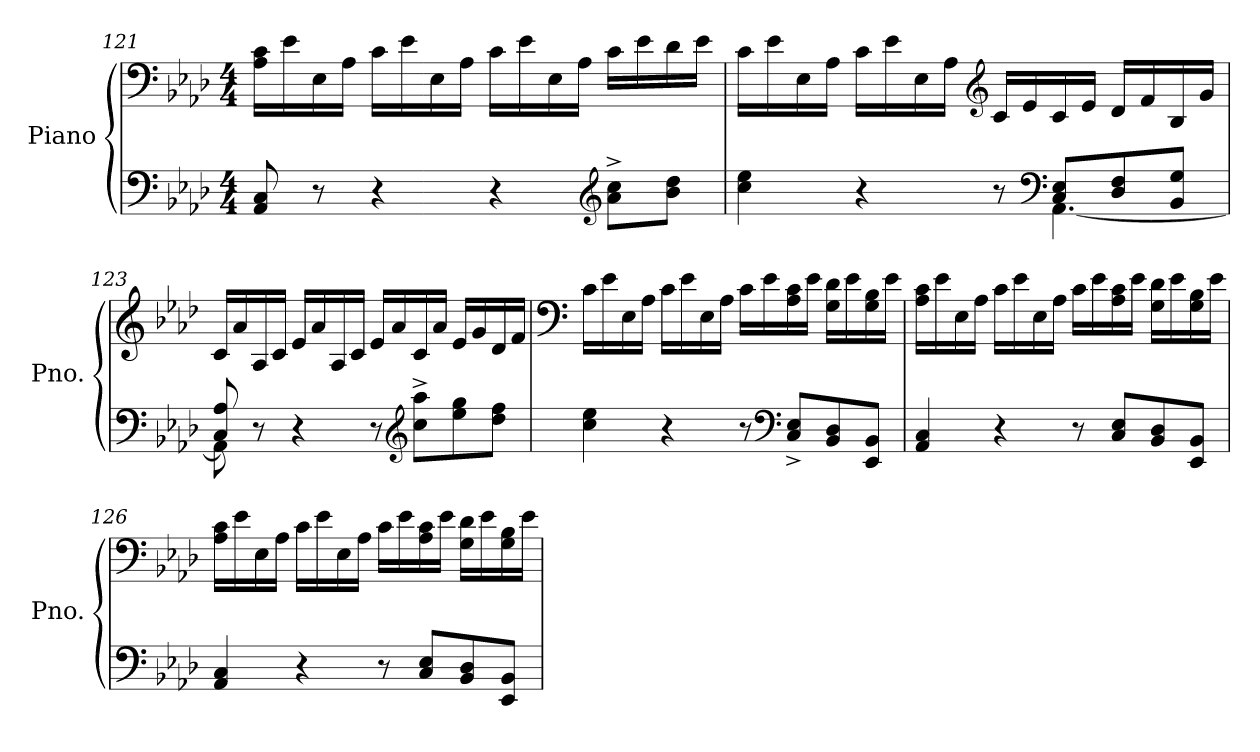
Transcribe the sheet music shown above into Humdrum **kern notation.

**kern	**kern
*part1	*part1
*staff2	*staff1
*I"Piano	*
*I'Pno.	*
!!LO:LB:g=z
*clefF4	*clefF4
*k[b-e-a-d-]	*k[b-e-a-d-]
*M4/4	*M4/4
=121	=121
8AA-/ 8C/	16A-\ 16c\LL
.	16e-\
8r	16E-\
.	16A-\JJ
4r	16c\LL
.	16e-\
.	16E-\
.	16A-\JJ
4r	16c\LL
.	16e-\
.	16E-\
.	16A-\JJ
*clefG2	*
8a-\^ 8cc\^L	16c\LL
.	16e-\
8b-\ 8dd-\J	16d-\
.	16e-\JJ
=122	=122
*^	*
4cc\ 4ee-\	8ryy	16c\LL
.	.	16e-\
*v	*v	*
.	16E-\
.	16A-\JJ
4r	16c\LL
.	16e-\
.	16E-\
.	16A-\JJ
*	*clefG2
8r	16c/LL
.	16e-/
*clefF4	*
*^	*
8C/ 8E-/L	[4.AA-\	16c/
.	.	16e-/JJ
8D-/ 8F/	.	16d-/LL
.	.	16f/
8BB-/ 8G/J	.	16B-/
.	.	16g/JJ
!!LO:LB:g=z
=123	=123	=123
8C/ 8A-/	8AA-\]	16c/LL
.	.	16a-/
8r	2..ryy	16A-/
.	.	16c/JJ
4r	.	16e-/LL
.	.	16a-/
.	.	16A-/
.	.	16c/JJ
8r	.	16e-/LL
.	.	16a-/
*clefG2	*	*
8cc\^ 8aa-\^L	.	16c/
.	.	16a-/JJ
8ee-\ 8gg\	.	16e-/LL
.	.	16g/
8dd-\ 8ff\J	.	16d-/
.	.	16f/JJ
*v	*v	*
=124	=124
*	*clefF4
4cc\ 4ee-\	16c\LL
.	16e-\
.	16E-\
.	16A-\JJ
4r	16c\LL
.	16e-\
.	16E-\
.	16A-\JJ
8r	16c\LL
.	16e-\
*clefF4	*
8C/^ 8E-/^L	16A-\ 16c\
.	16e-\JJ
8BB-/ 8D-/	16G\ 16d-\LL
.	16e-\
8EE-/ 8BB-/J	16G\ 16B-\
.	16e-\JJ
!!LO:LB:g=z
=125	=125
4AA-/ 4C/	16A-\ 16c\LL
.	16e-\
.	16E-\
.	16A-\JJ
4r	16c\LL
.	16e-\
.	16E-\
.	16A-\JJ
8r	16c\LL
.	16e-\
8C/ 8E-/L	16A-\ 16c\
.	16e-\JJ
8BB-/ 8D-/	16G\ 16d-\LL
.	16e-\
8EE-/ 8BB-/J	16G\ 16B-\
.	16e-\JJ
=126	=126
4AA-/ 4C/	16A-\ 16c\LL
.	16e-\
.	16E-\
.	16A-\JJ
4r	16c\LL
.	16e-\
.	16E-\
.	16A-\JJ
8r	16c\LL
.	16e-\
8C/ 8E-/L	16A-\ 16c\
.	16e-\JJ
8BB-/ 8D-/	16G\ 16d-\LL
.	16e-\
8EE-/ 8BB-/J	16G\ 16B-\
.	16e-\JJ
=	=
*-	*-
